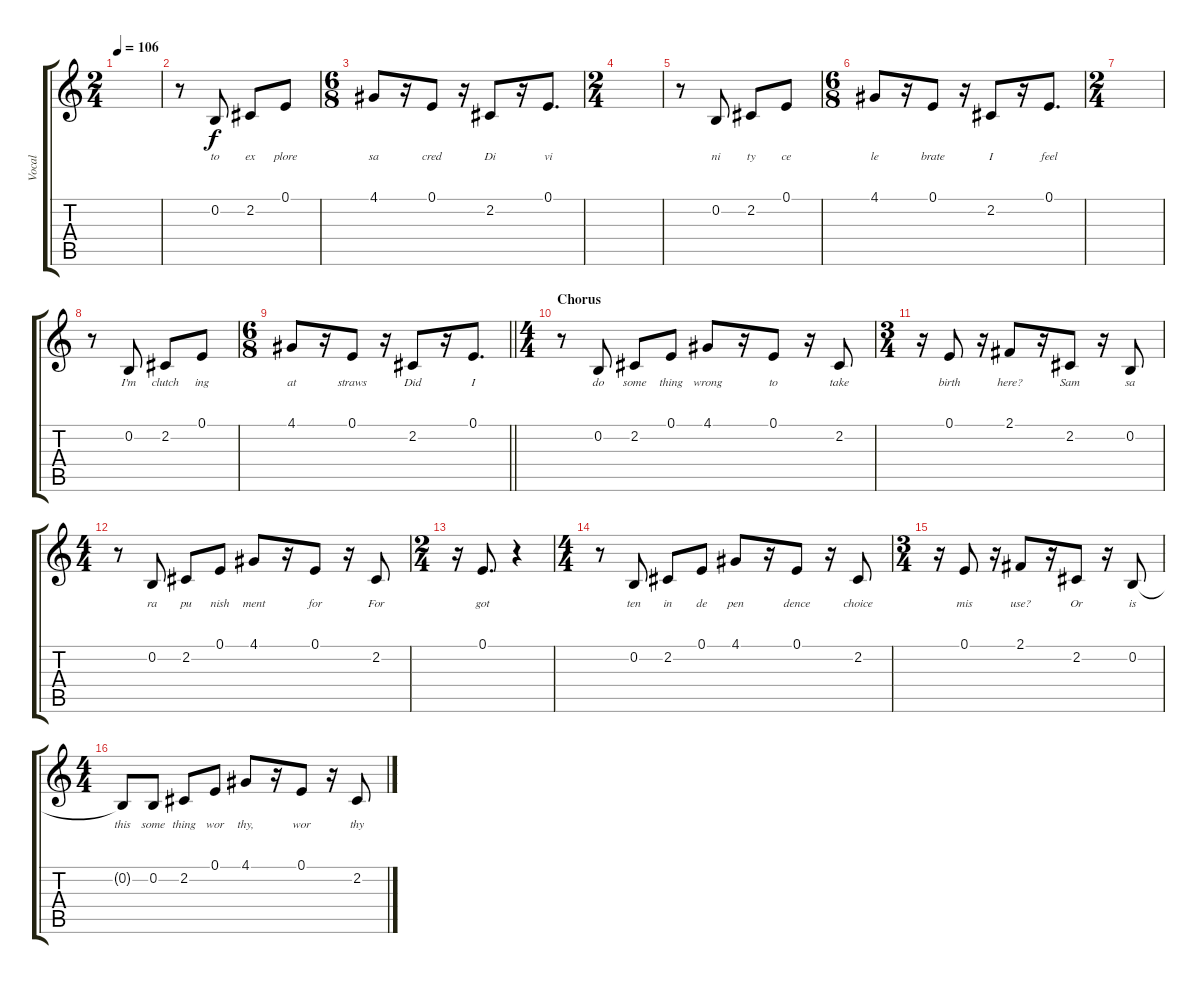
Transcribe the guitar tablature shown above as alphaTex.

\track ("Vocal" "Vocal") {instrument acousticgrandpiano}
\staff {score tabs}
\tuning (E4 B3 G3 D3 A2 E2) {hide}
\ts (2 4)
\tempo 106
\clef g2
\ks c
|
r.8 0.2.8{lyrics (0 "to") lyrics (1 "") lyrics (2 "") lyrics (3 "") lyrics (4 "")} 2.2.8{lyrics (0 "ex") lyrics (1 "") lyrics (2 "") lyrics (3 "") lyrics (4 "")} 0.1.8{lyrics (0 "plore") lyrics (1 "") lyrics (2 "") lyrics (3 "") lyrics (4 "")} |
\ts (6 8)
4.1.8{lyrics (0 "sa") lyrics (1 "") lyrics (2 "") lyrics (3 "") lyrics (4 "")} r.16 0.1.8{lyrics (0 "cred") lyrics (1 "") lyrics (2 "") lyrics (3 "") lyrics (4 "")} r.16 2.2.8{lyrics (0 "Di") lyrics (1 "") lyrics (2 "") lyrics (3 "") lyrics (4 "")} r.16 0.1.8{d lyrics (0 "vi") lyrics (1 "") lyrics (2 "") lyrics (3 "") lyrics (4 "")} |
\ts (2 4)
|
r.8 0.2.8{lyrics (0 "ni") lyrics (1 "") lyrics (2 "") lyrics (3 "") lyrics (4 "")} 2.2.8{lyrics (0 "ty") lyrics (1 "") lyrics (2 "") lyrics (3 "") lyrics (4 "")} 0.1.8{lyrics (0 "ce") lyrics (1 "") lyrics (2 "") lyrics (3 "") lyrics (4 "")} |
\ts (6 8)
4.1.8{lyrics (0 "le") lyrics (1 "") lyrics (2 "") lyrics (3 "") lyrics (4 "")} r.16 0.1.8{lyrics (0 "brate") lyrics (1 "") lyrics (2 "") lyrics (3 "") lyrics (4 "")} r.16 2.2.8{lyrics (0 "I") lyrics (1 "") lyrics (2 "") lyrics (3 "") lyrics (4 "")} r.16 0.1.8{d lyrics (0 "feel") lyrics (1 "") lyrics (2 "") lyrics (3 "") lyrics (4 "")} |
\ts (2 4)
|
r.8 0.2.8{lyrics (0 "I'm") lyrics (1 "") lyrics (2 "") lyrics (3 "") lyrics (4 "")} 2.2.8{lyrics (0 "clutch") lyrics (1 "") lyrics (2 "") lyrics (3 "") lyrics (4 "")} 0.1.8{lyrics (0 "ing") lyrics (1 "") lyrics (2 "") lyrics (3 "") lyrics (4 "")} |
\ts (6 8)
\barLineRight lightlight
4.1.8{lyrics (0 "at") lyrics (1 "") lyrics (2 "") lyrics (3 "") lyrics (4 "")} r.16 0.1.8{lyrics (0 "straws") lyrics (1 "") lyrics (2 "") lyrics (3 "") lyrics (4 "")} r.16 2.2.8{lyrics (0 "Did") lyrics (1 "") lyrics (2 "") lyrics (3 "") lyrics (4 "")} r.16 0.1.8{d lyrics (0 "I") lyrics (1 "") lyrics (2 "") lyrics (3 "") lyrics (4 "")} |
\ts (4 4)
\section ("" "Chorus")
r.8 0.2.8{lyrics (0 "do") lyrics (1 "") lyrics (2 "") lyrics (3 "") lyrics (4 "")} 2.2.8{lyrics (0 "some") lyrics (1 "") lyrics (2 "") lyrics (3 "") lyrics (4 "")} 0.1.8{lyrics (0 "thing") lyrics (1 "") lyrics (2 "") lyrics (3 "") lyrics (4 "")} 4.1.8{lyrics (0 "wrong") lyrics (1 "") lyrics (2 "") lyrics (3 "") lyrics (4 "")} r.16 0.1.8{lyrics (0 "to") lyrics (1 "") lyrics (2 "") lyrics (3 "") lyrics (4 "")} r.16 2.2.8{lyrics (0 "take") lyrics (1 "") lyrics (2 "") lyrics (3 "") lyrics (4 "")} |
\ts (3 4)
r.16 0.1.8{lyrics (0 "birth") lyrics (1 "") lyrics (2 "") lyrics (3 "") lyrics (4 "")} r.16 2.1.8{lyrics (0 "here?") lyrics (1 "") lyrics (2 "") lyrics (3 "") lyrics (4 "")} r.16 2.2.8{lyrics (0 "Sam") lyrics (1 "") lyrics (2 "") lyrics (3 "") lyrics (4 "")} r.16 0.2.8{lyrics (0 "sa") lyrics (1 "") lyrics (2 "") lyrics (3 "") lyrics (4 "")} |
\ts (4 4)
r.8 0.2.8{lyrics (0 "ra") lyrics (1 "") lyrics (2 "") lyrics (3 "") lyrics (4 "")} 2.2.8{lyrics (0 "pu") lyrics (1 "") lyrics (2 "") lyrics (3 "") lyrics (4 "")} 0.1.8{lyrics (0 "nish") lyrics (1 "") lyrics (2 "") lyrics (3 "") lyrics (4 "")} 4.1.8{lyrics (0 "ment") lyrics (1 "") lyrics (2 "") lyrics (3 "") lyrics (4 "")} r.16 0.1.8{lyrics (0 "for") lyrics (1 "") lyrics (2 "") lyrics (3 "") lyrics (4 "")} r.16 2.2.8{lyrics (0 "For") lyrics (1 "") lyrics (2 "") lyrics (3 "") lyrics (4 "")} |
\ts (2 4)
r.16 0.1.8{d lyrics (0 "got") lyrics (1 "") lyrics (2 "") lyrics (3 "") lyrics (4 "")} r.4 |
\ts (4 4)
r.8 0.2.8{lyrics (0 "ten") lyrics (1 "") lyrics (2 "") lyrics (3 "") lyrics (4 "")} 2.2.8{lyrics (0 "in") lyrics (1 "") lyrics (2 "") lyrics (3 "") lyrics (4 "")} 0.1.8{lyrics (0 "de") lyrics (1 "") lyrics (2 "") lyrics (3 "") lyrics (4 "")} 4.1.8{lyrics (0 "pen") lyrics (1 "") lyrics (2 "") lyrics (3 "") lyrics (4 "")} r.16 0.1.8{lyrics (0 "dence") lyrics (1 "") lyrics (2 "") lyrics (3 "") lyrics (4 "")} r.16 2.2.8{lyrics (0 "choice") lyrics (1 "") lyrics (2 "") lyrics (3 "") lyrics (4 "")} |
\ts (3 4)
r.16 0.1.8{lyrics (0 "mis") lyrics (1 "") lyrics (2 "") lyrics (3 "") lyrics (4 "")} r.16 2.1.8{lyrics (0 "use?") lyrics (1 "") lyrics (2 "") lyrics (3 "") lyrics (4 "")} r.16 2.2.8{lyrics (0 "Or") lyrics (1 "") lyrics (2 "") lyrics (3 "") lyrics (4 "")} r.16 0.2.8{lyrics (0 "is") lyrics (1 "") lyrics (2 "") lyrics (3 "") lyrics (4 "")} |
\ts (4 4)
0.2{t}.8{lyrics (0 "this") lyrics (1 "") lyrics (2 "") lyrics (3 "") lyrics (4 "")} 0.2.8{lyrics (0 "some") lyrics (1 "") lyrics (2 "") lyrics (3 "") lyrics (4 "")} 2.2.8{lyrics (0 "thing") lyrics (1 "") lyrics (2 "") lyrics (3 "") lyrics (4 "")} 0.1.8{lyrics (0 "wor") lyrics (1 "") lyrics (2 "") lyrics (3 "") lyrics (4 "")} 4.1.8{lyrics (0 "thy,") lyrics (1 "") lyrics (2 "") lyrics (3 "") lyrics (4 "")} r.16 0.1.8{lyrics (0 "wor") lyrics (1 "") lyrics (2 "") lyrics (3 "") lyrics (4 "")} r.16 2.2.8{lyrics (0 "thy") lyrics (1 "") lyrics (2 "") lyrics (3 "") lyrics (4 "")}
